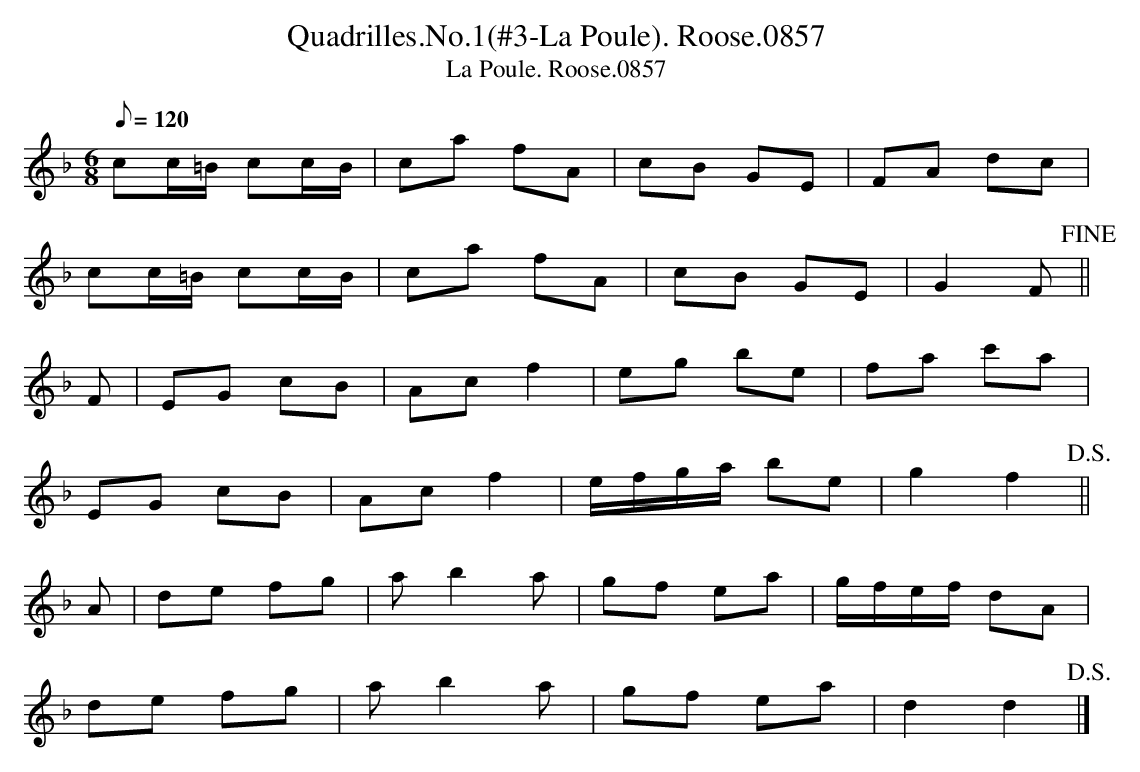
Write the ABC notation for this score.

X:1
T:Quadrilles.No.1(#3-La Poule). Roose.0857
T:La Poule. Roose.0857
M:6/8
L:1/8
Q:1/8=120
K:F clef=treble
cc/=B/ cc/B/|ca fA|cB GE|FA dc|
cc/=B/ cc/B/|ca fA|cB GE|G2F!fine!||
F|EG cB|Ac f2|eg be|fa c'a|
EG cB|Ac f2|e/f/g/a/ be|g2f2!D.S.!||
A|de fg|ab2a|gf ea|g/f/e/f/ dA|
de fg|ab2a|gf ea|d2d2!D.S.!|]
